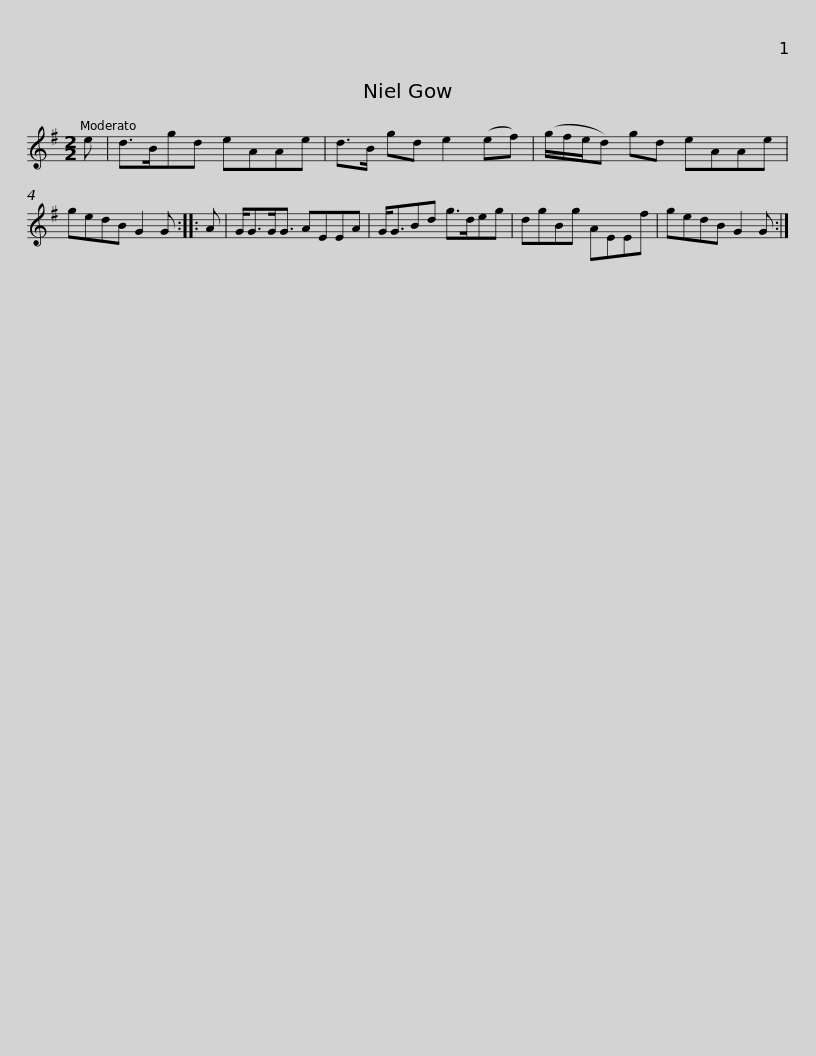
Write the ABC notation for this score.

X:1
L:1/8
M:2/2
I:linebreak $
K:G
V:1 treble
V:1
 e | d>Bgd eAAe | d>B gd e2 (ef) | (g/f/e/d) gd eAAe | gedB G2 G :: %5
 A |$ G<GG<G AEEA | G<GBd g>deg | dgBg AEEf | gedB G2 G :| %10
